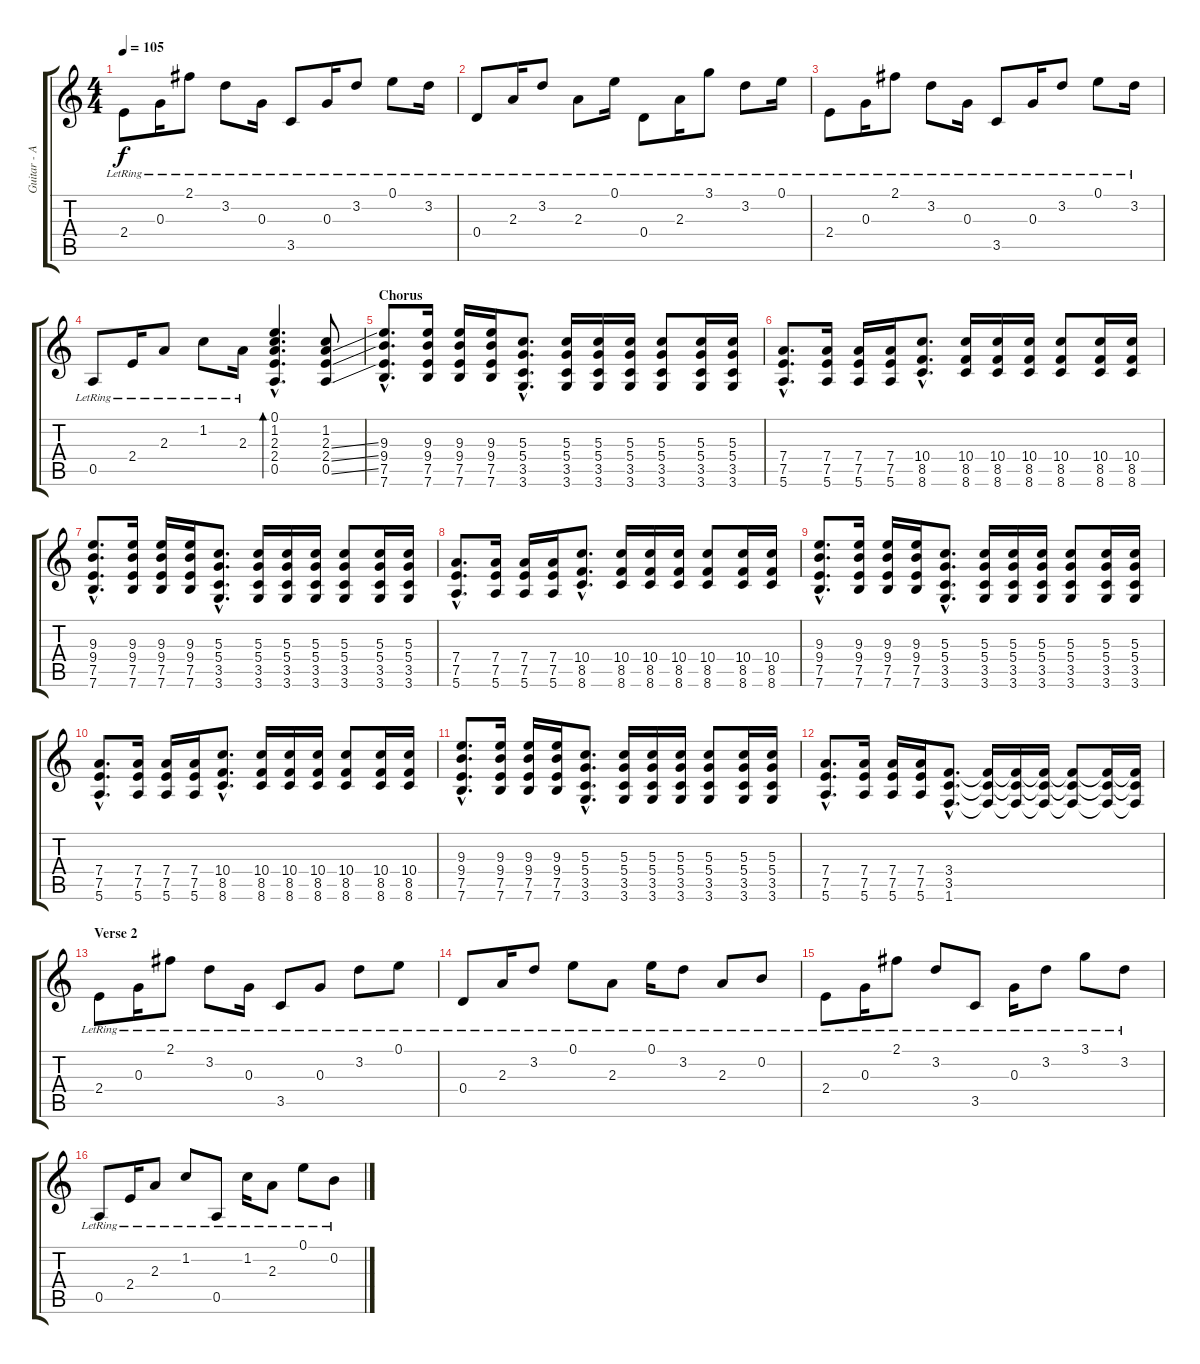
\track ("Guitar - Acoustic" "Guitar - A") {instrument acousticguitarsteel}
\staff {score tabs}
\tuning (E4 B3 G3 D3 A2 E2) {hide}
\ts (4 4)
\tempo 105
\clef g2
\ks c
2.4{lr}.8{dy f} 0.3{lr}.16 2.1{lr}.8 3.2{lr}.8 0.3{lr}.16 3.5{lr}.8 0.3{lr}.16 3.2{lr}.8 0.1{lr}.8 3.2{lr}.16 |
0.4{lr}.8 2.3{lr}.16 3.2{lr}.8 2.3{lr}.8 0.1{lr}.16 0.4{lr}.8 2.3{lr}.16 3.1{lr}.8 3.2{lr}.8 0.1{lr}.16 |
2.4{lr}.8 0.3{lr}.16 2.1{lr}.8 3.2{lr}.8 0.3{lr}.16 3.5{lr}.8 0.3{lr}.16 3.2{lr}.8 0.1{lr}.8 3.2{lr}.16 |
0.5{lr}.8 2.4{lr}.16 2.3{lr}.8 1.2{lr}.8 2.3{lr}.16 (0.1{hac} 1.2{hac} 2.3{hac} 2.4{hac} 0.5{hac}).4{d bd 60} (1.2 2.3{ss} 2.4{ss} 0.5{ss}).8 |
\section ("" "Chorus")
(9.3{hac} 9.4{hac} 7.5{hac} 7.6{hac}).8{d volume 9} (9.3 9.4 7.5 7.6).16 (9.3 9.4 7.5 7.6).16 (9.3 9.4 7.5 7.6).16 (5.3{hac} 5.4{hac} 3.5{hac} 3.6{hac}).8{d} (5.3 5.4 3.5 3.6).16 (5.3 5.4 3.5 3.6).16 (5.3 5.4 3.5 3.6).16 (5.3 5.4 3.5 3.6).8 (5.3 5.4 3.5 3.6).16 (5.3 5.4 3.5 3.6).16 |
(7.4{hac} 7.5{hac} 5.6{hac}).8{d} (7.4 7.5 5.6).16 (7.4 7.5 5.6).16 (7.4 7.5 5.6).16 (10.4{hac} 8.5{hac} 8.6{hac}).8{d} (10.4 8.5 8.6).16 (10.4 8.5 8.6).16 (10.4 8.5 8.6).16 (10.4 8.5 8.6).8 (10.4 8.5 8.6).16 (10.4 8.5 8.6).16 |
(9.3{hac} 9.4{hac} 7.5{hac} 7.6{hac}).8{d} (9.3 9.4 7.5 7.6).16 (9.3 9.4 7.5 7.6).16 (9.3 9.4 7.5 7.6).16 (5.3{hac} 5.4{hac} 3.5{hac} 3.6{hac}).8{d} (5.3 5.4 3.5 3.6).16 (5.3 5.4 3.5 3.6).16 (5.3 5.4 3.5 3.6).16 (5.3 5.4 3.5 3.6).8 (5.3 5.4 3.5 3.6).16 (5.3 5.4 3.5 3.6).16 |
(7.4{hac} 7.5{hac} 5.6{hac}).8{d} (7.4 7.5 5.6).16 (7.4 7.5 5.6).16 (7.4 7.5 5.6).16 (10.4{hac} 8.5{hac} 8.6{hac}).8{d} (10.4 8.5 8.6).16 (10.4 8.5 8.6).16 (10.4 8.5 8.6).16 (10.4 8.5 8.6).8 (10.4 8.5 8.6).16 (10.4 8.5 8.6).16 |
(9.3{hac} 9.4{hac} 7.5{hac} 7.6{hac}).8{d} (9.3 9.4 7.5 7.6).16 (9.3 9.4 7.5 7.6).16 (9.3 9.4 7.5 7.6).16 (5.3{hac} 5.4{hac} 3.5{hac} 3.6{hac}).8{d} (5.3 5.4 3.5 3.6).16 (5.3 5.4 3.5 3.6).16 (5.3 5.4 3.5 3.6).16 (5.3 5.4 3.5 3.6).8 (5.3 5.4 3.5 3.6).16 (5.3 5.4 3.5 3.6).16 |
(7.4{hac} 7.5{hac} 5.6{hac}).8{d} (7.4 7.5 5.6).16 (7.4 7.5 5.6).16 (7.4 7.5 5.6).16 (10.4{hac} 8.5{hac} 8.6{hac}).8{d} (10.4 8.5 8.6).16 (10.4 8.5 8.6).16 (10.4 8.5 8.6).16 (10.4 8.5 8.6).8 (10.4 8.5 8.6).16 (10.4 8.5 8.6).16 |
(9.3{hac} 9.4{hac} 7.5{hac} 7.6{hac}).8{d} (9.3 9.4 7.5 7.6).16 (9.3 9.4 7.5 7.6).16 (9.3 9.4 7.5 7.6).16 (5.3{hac} 5.4{hac} 3.5{hac} 3.6{hac}).8{d} (5.3 5.4 3.5 3.6).16 (5.3 5.4 3.5 3.6).16 (5.3 5.4 3.5 3.6).16 (5.3 5.4 3.5 3.6).8 (5.3 5.4 3.5 3.6).16 (5.3 5.4 3.5 3.6).16 |
(7.4{hac} 7.5{hac} 5.6{hac}).8{d} (7.4 7.5 5.6).16 (7.4 7.5 5.6).16 (7.4 7.5 5.6).16 (3.4{hac} 3.5{hac} 1.6{hac}).8{d} (3.4{t} 3.5{t} 1.6{t}).16 (3.4{t} 3.5{t} 1.6{t}).16 (3.4{t} 3.5{t} 1.6{t}).16 (3.4{t} 3.5{t} 1.6{t}).8 (3.4{t} 3.5{t} 1.6{t}).16 (3.4{t} 3.5{t} 1.6{t}).16 |
\section ("" "Verse 2")
2.4{lr}.8{volume 13} 0.3{lr}.16 2.1{lr}.8 3.2{lr}.8 0.3{lr}.16 3.5{lr}.8 0.3{lr}.8 3.2{lr}.8 0.1{lr}.8 |
0.4{lr}.8 2.3{lr}.16 3.2{lr}.8 0.1{lr}.8 2.3{lr}.8 0.1{lr}.16 3.2{lr}.8 2.3{lr}.8 0.2{lr}.8 |
2.4{lr}.8 0.3{lr}.16 2.1{lr}.8 3.2{lr}.8 3.5{lr}.8 0.3{lr}.16 3.2{lr}.8 3.1{lr}.8 3.2{lr}.8 |
0.5{lr}.8 2.4{lr}.16 2.3{lr}.8 1.2{lr}.8 0.5{lr}.8 1.2{lr}.16 2.3{lr}.8 0.1{lr}.8 0.2{lr}.8
